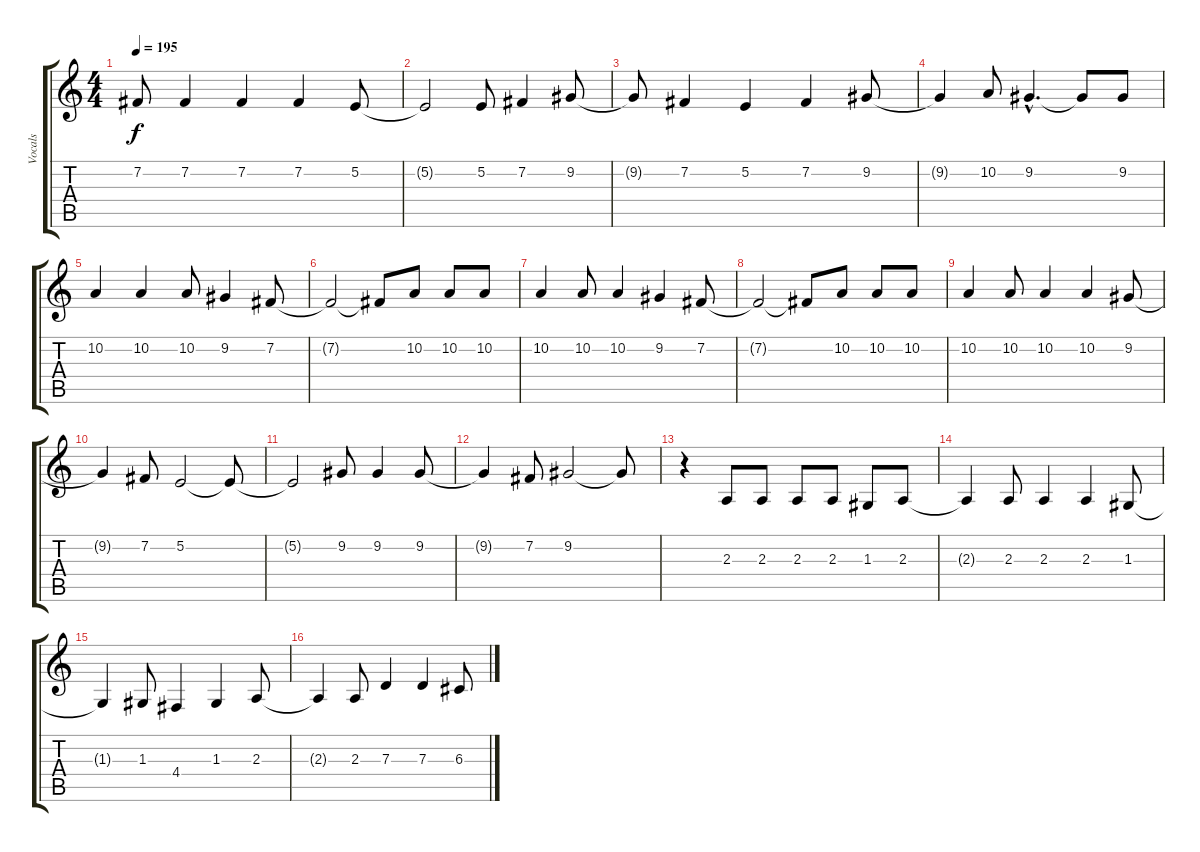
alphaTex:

\track ("Vocals" "Vocals") {instrument trombone}
\staff {score tabs}
\tuning (E4 B3 G3 D3 A2 E2) {hide}
\ts (4 4)
\tempo 195
\clef g2
\ks c
7.2{t}.8{dy f} 7.2.4 7.2.4 7.2.4 5.2.8 |
5.2{t}.2 5.2.8 7.2.4 9.2.8 |
9.2{t}.8 7.2.4 5.2.4 7.2.4 9.2.8 |
9.2{t}.4 10.2.8 9.2{hac}.4{d} 9.2{t}.8 9.2.8 |
10.2.4 10.2.4 10.2.8 9.2.4 7.2.8 |
7.2{t}.2 7.2{t}.8 10.2.8 10.2.8 10.2.8 |
10.2.4 10.2.8 10.2.4 9.2.4 7.2.8 |
7.2{t}.2 7.2{t}.8 10.2.8 10.2.8 10.2.8 |
10.2.4 10.2.8 10.2.4 10.2.4 9.2.8 |
9.2{t}.4 7.2.8 5.2.2 5.2{t}.8 |
5.2{t}.2 9.2.8 9.2.4 9.2.8 |
9.2{t}.4 7.2.8 9.2.2 9.2{t}.8 |
r.4 2.3.8 2.3.8 2.3.8 2.3.8 1.3.8 2.3.8 |
2.3{t}.4 2.3.8 2.3.4 2.3.4 1.3.8 |
1.3{t}.4 1.3.8 4.4.4 1.3.4 2.3.8 |
2.3{t}.4 2.3.8 7.3.4 7.3.4 6.3.8
